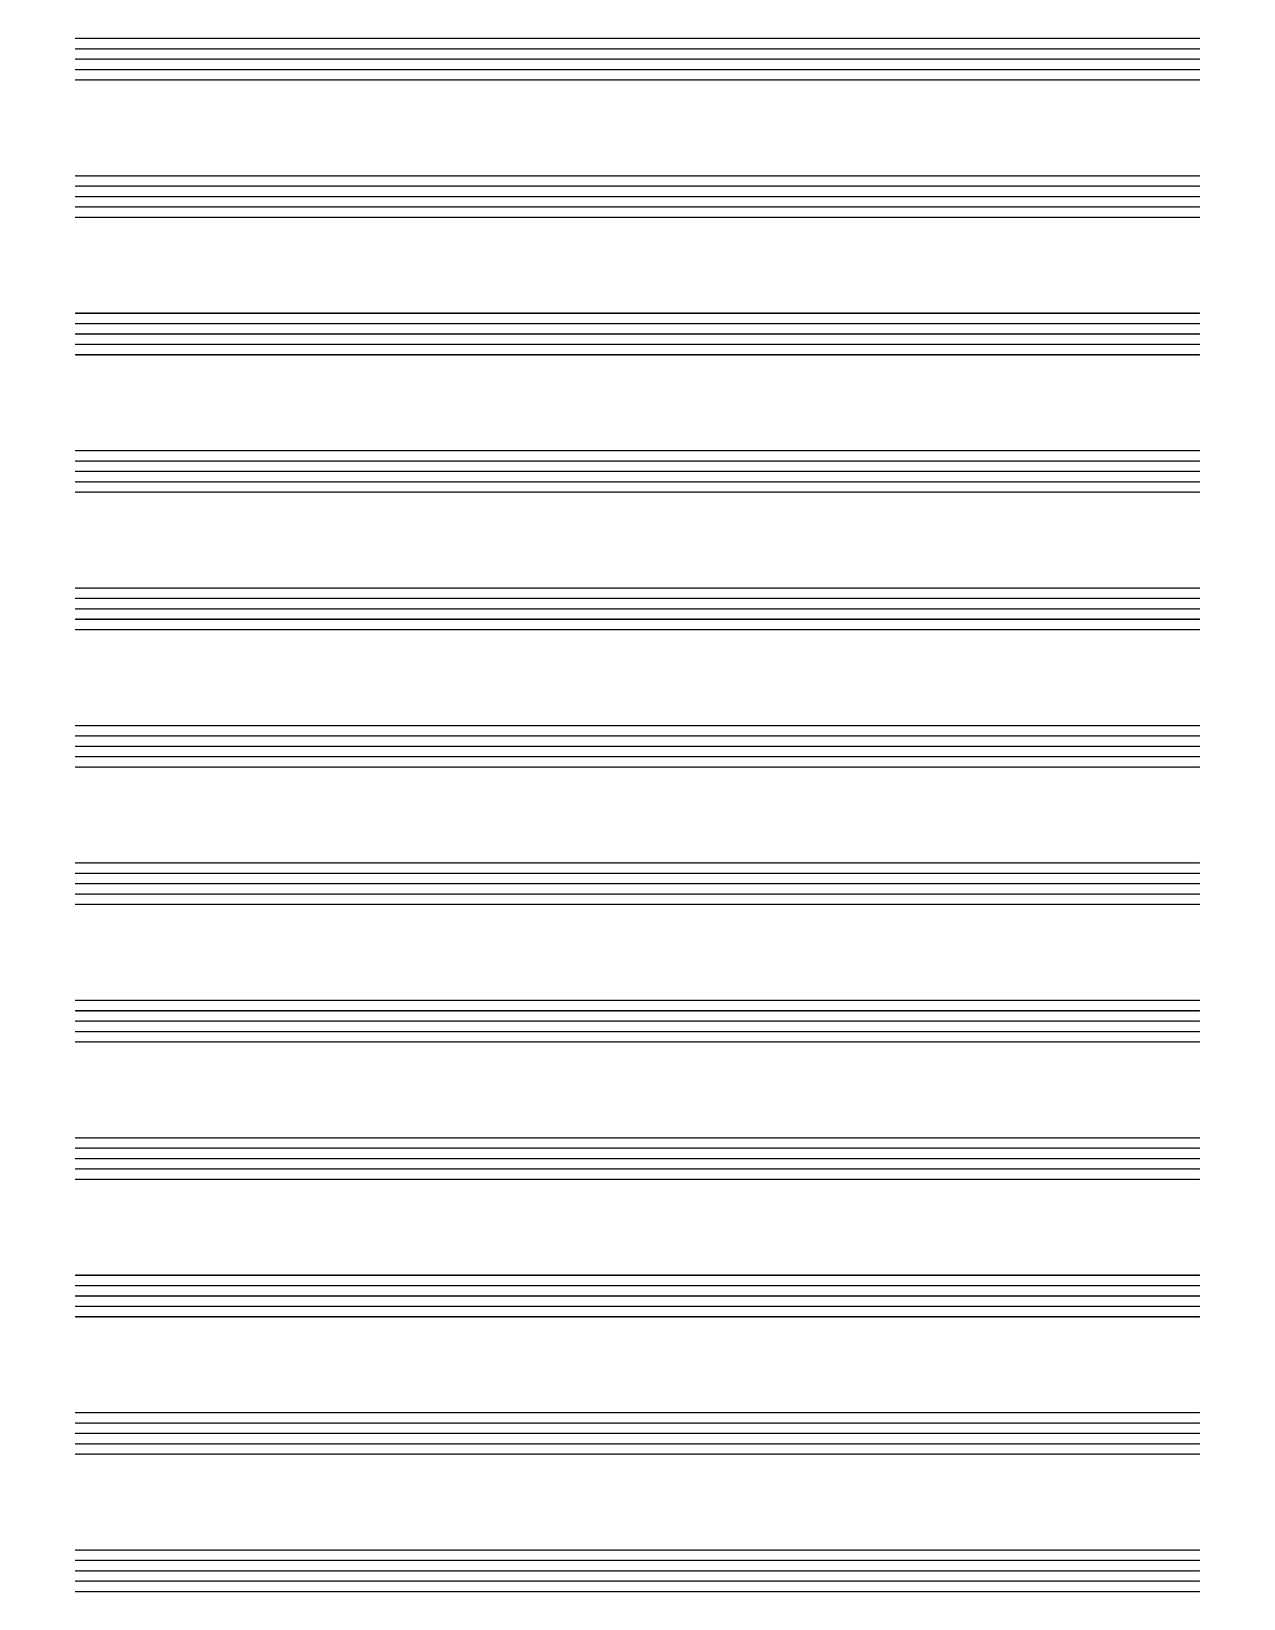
#(set-global-staff-size 20)

\score {
  {
    \repeat unfold 12 { s1 \break }
  }
  \layout {
    indent = 0\in
    \context {
      \Staff
      \remove "Time_signature_engraver"
      \remove "Clef_engraver"
      \remove "Bar_engraver"
    }
    \context {
      \Score
      \remove "Bar_number_engraver"
    }
  }
}

\paper {
  #(set-paper-size "letter")
  ragged-last-bottom = ##f
  line-width = 7.5\in
  left-margin = 0.5\in
  bottom-margin = 0.25\in
  top-margin = 0.25\in
}